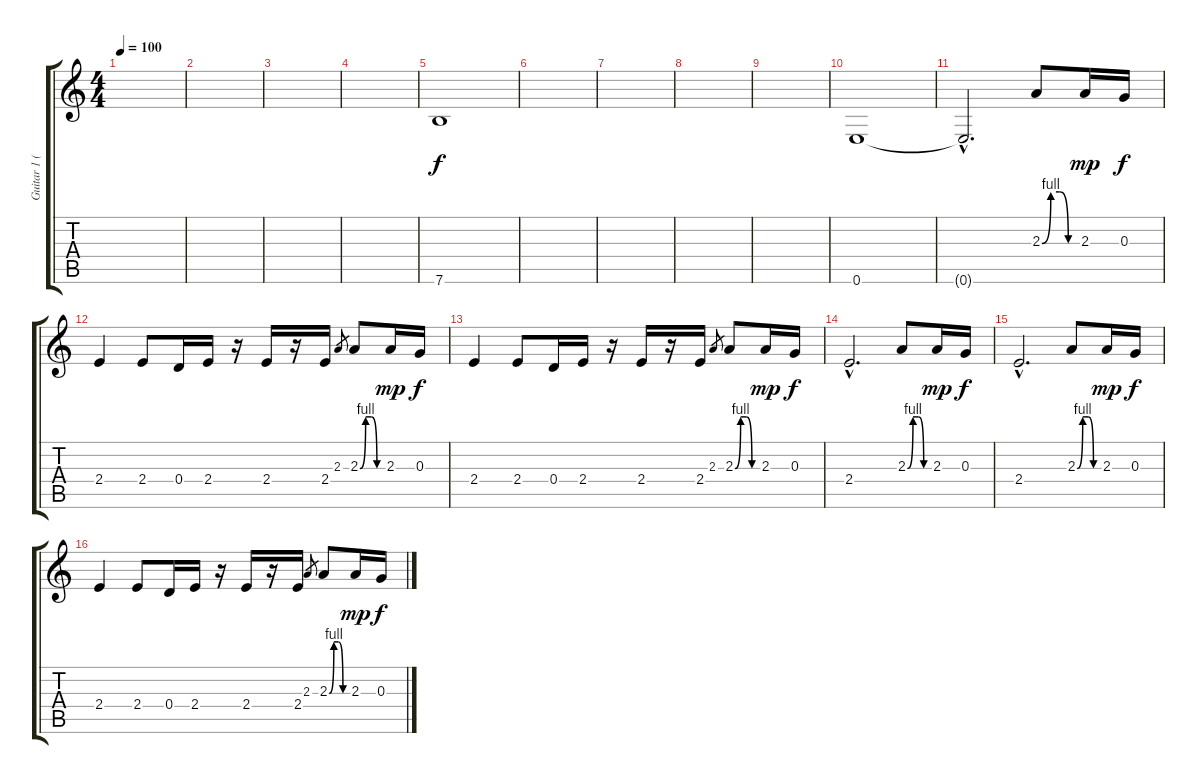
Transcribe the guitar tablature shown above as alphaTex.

\track ("Guitar 1 (électric)" "Guitar 1 (") {instrument distortionguitar}
\staff {score tabs}
\tuning (E4 B3 G3 D3 A2 E2) {hide}
\ts (4 4)
\tempo 100
\clef g2
\ks c
|
|
|
|
7.6.1 |
|
|
|
|
0.6.1 |
0.6{hac t}.2{d} 2.3{be (custom 0 0 15 4 30 4 45 0 60 0)}.8 2.3.16{dy mp} 0.3.16{dy f} |
2.4.4 2.4.8 0.4.16 2.4.16 r.16 2.4.16 r.16 2.4.16 2.3.8{gr} 2.3{be (custom 0 0 15 4 30 4 45 0 60 0)}.8 2.3.16{dy mp} 0.3.16{dy f} |
2.4.4 2.4.8 0.4.16 2.4.16 r.16 2.4.16 r.16 2.4.16 2.3.8{gr} 2.3{be (custom 0 0 15 4 30 4 45 0 60 0)}.8 2.3.16{dy mp} 0.3.16{dy f} |
2.4{hac}.2{d} 2.3{be (custom 0 0 15 4 30 4 45 0 60 0)}.8 2.3.16{dy mp} 0.3.16{dy f} |
2.4{hac}.2{d} 2.3{be (custom 0 0 15 4 30 4 45 0 60 0)}.8 2.3.16{dy mp} 0.3.16{dy f} |
2.4.4 2.4.8 0.4.16 2.4.16 r.16 2.4.16 r.16 2.4.16 2.3.8{gr} 2.3{be (custom 0 0 15 4 30 4 45 0 60 0)}.8 2.3.16{dy mp} 0.3.16{dy f}
